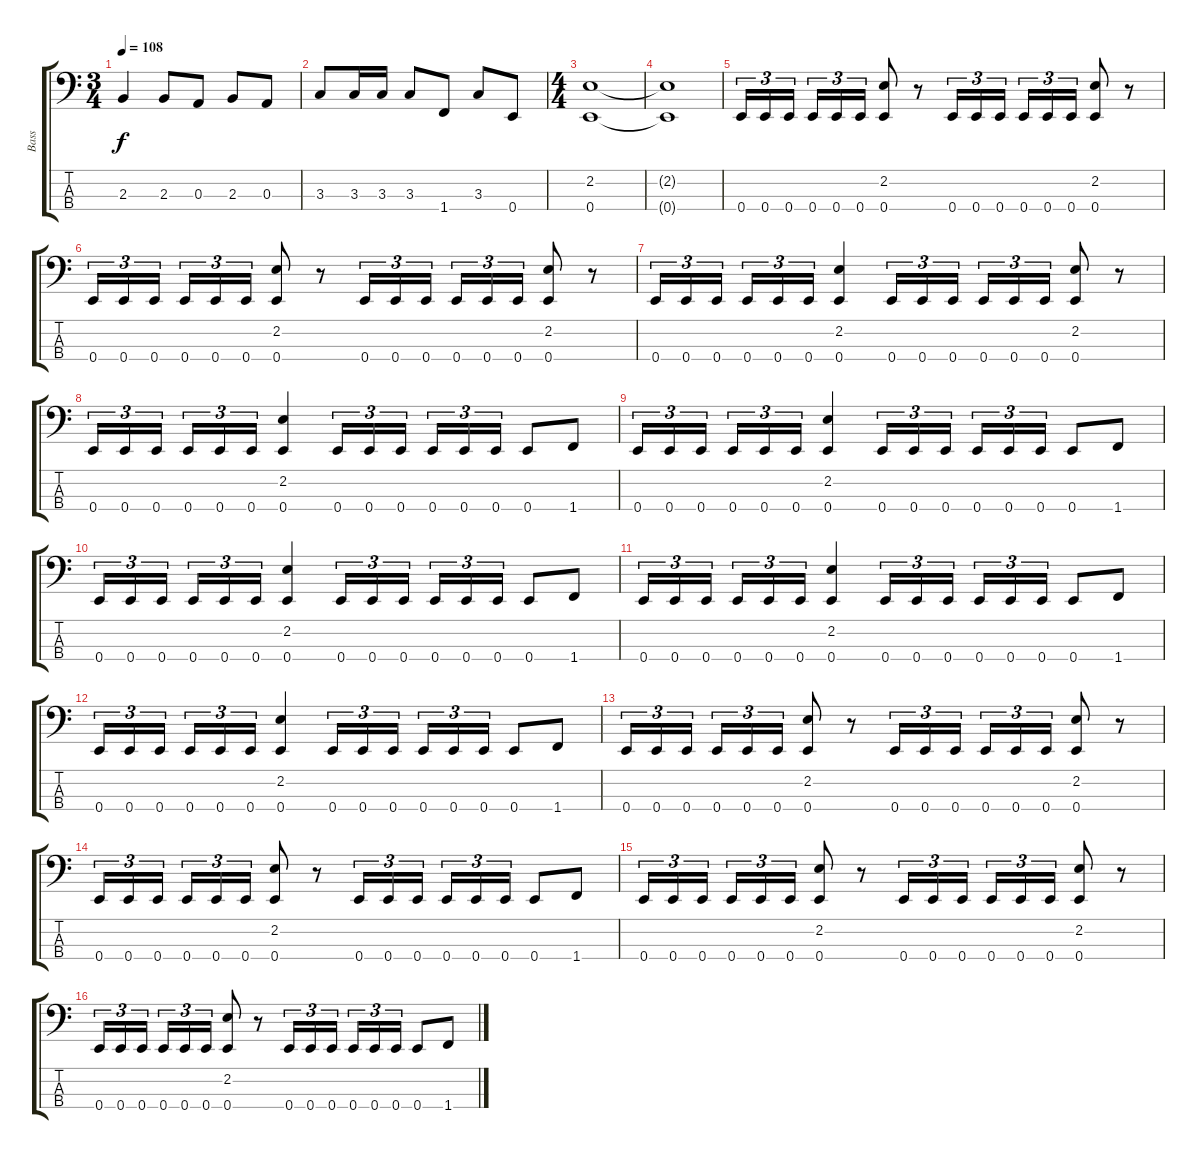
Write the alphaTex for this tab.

\track ("Bass" "Bass") {instrument electricbasspick}
\staff {score tabs}
\tuning (G2 D2 A1 E1) {hide}
\ts (3 4)
\tempo 108
\clef f4
\ks c
2.3.4{dy f} 2.3.8 0.3.8 2.3.8 0.3.8 |
3.3.8 3.3.16 3.3.16 3.3.8 1.4.8 3.3.8 0.4.8 |
\ts (4 4)
(2.2 0.4).1 |
(2.2{t} 0.4{t}).1 |
0.4.16{tu (3 2)} 0.4.16{tu (3 2)} 0.4.16{tu (3 2) beam splitsecondary} 0.4.16{tu (3 2)} 0.4.16{tu (3 2)} 0.4.16{tu (3 2)} (2.2 0.4).8 r.8 0.4.16{tu (3 2)} 0.4.16{tu (3 2)} 0.4.16{tu (3 2) beam splitsecondary} 0.4.16{tu (3 2)} 0.4.16{tu (3 2)} 0.4.16{tu (3 2)} (2.2 0.4).8 r.8 |
0.4.16{tu (3 2)} 0.4.16{tu (3 2)} 0.4.16{tu (3 2) beam splitsecondary} 0.4.16{tu (3 2)} 0.4.16{tu (3 2)} 0.4.16{tu (3 2)} (2.2 0.4).8 r.8 0.4.16{tu (3 2)} 0.4.16{tu (3 2)} 0.4.16{tu (3 2) beam splitsecondary} 0.4.16{tu (3 2)} 0.4.16{tu (3 2)} 0.4.16{tu (3 2)} (2.2 0.4).8 r.8 |
0.4.16{tu (3 2)} 0.4.16{tu (3 2)} 0.4.16{tu (3 2) beam splitsecondary} 0.4.16{tu (3 2)} 0.4.16{tu (3 2)} 0.4.16{tu (3 2)} (2.2 0.4).4 0.4.16{tu (3 2)} 0.4.16{tu (3 2)} 0.4.16{tu (3 2) beam splitsecondary} 0.4.16{tu (3 2)} 0.4.16{tu (3 2)} 0.4.16{tu (3 2)} (2.2 0.4).8 r.8 |
0.4.16{tu (3 2)} 0.4.16{tu (3 2)} 0.4.16{tu (3 2) beam splitsecondary} 0.4.16{tu (3 2)} 0.4.16{tu (3 2)} 0.4.16{tu (3 2)} (2.2 0.4).4 0.4.16{tu (3 2)} 0.4.16{tu (3 2)} 0.4.16{tu (3 2) beam splitsecondary} 0.4.16{tu (3 2)} 0.4.16{tu (3 2)} 0.4.16{tu (3 2)} 0.4.8 1.4.8 |
0.4.16{tu (3 2)} 0.4.16{tu (3 2)} 0.4.16{tu (3 2) beam splitsecondary} 0.4.16{tu (3 2)} 0.4.16{tu (3 2)} 0.4.16{tu (3 2)} (2.2 0.4).4 0.4.16{tu (3 2)} 0.4.16{tu (3 2)} 0.4.16{tu (3 2) beam splitsecondary} 0.4.16{tu (3 2)} 0.4.16{tu (3 2)} 0.4.16{tu (3 2)} 0.4.8 1.4.8 |
0.4.16{tu (3 2)} 0.4.16{tu (3 2)} 0.4.16{tu (3 2) beam splitsecondary} 0.4.16{tu (3 2)} 0.4.16{tu (3 2)} 0.4.16{tu (3 2)} (2.2 0.4).4 0.4.16{tu (3 2)} 0.4.16{tu (3 2)} 0.4.16{tu (3 2) beam splitsecondary} 0.4.16{tu (3 2)} 0.4.16{tu (3 2)} 0.4.16{tu (3 2)} 0.4.8 1.4.8 |
0.4.16{tu (3 2)} 0.4.16{tu (3 2)} 0.4.16{tu (3 2) beam splitsecondary} 0.4.16{tu (3 2)} 0.4.16{tu (3 2)} 0.4.16{tu (3 2)} (2.2 0.4).4 0.4.16{tu (3 2)} 0.4.16{tu (3 2)} 0.4.16{tu (3 2) beam splitsecondary} 0.4.16{tu (3 2)} 0.4.16{tu (3 2)} 0.4.16{tu (3 2)} 0.4.8 1.4.8 |
0.4.16{tu (3 2)} 0.4.16{tu (3 2)} 0.4.16{tu (3 2) beam splitsecondary} 0.4.16{tu (3 2)} 0.4.16{tu (3 2)} 0.4.16{tu (3 2)} (2.2 0.4).4 0.4.16{tu (3 2)} 0.4.16{tu (3 2)} 0.4.16{tu (3 2) beam splitsecondary} 0.4.16{tu (3 2)} 0.4.16{tu (3 2)} 0.4.16{tu (3 2)} 0.4.8 1.4.8 |
0.4.16{tu (3 2)} 0.4.16{tu (3 2)} 0.4.16{tu (3 2) beam splitsecondary} 0.4.16{tu (3 2)} 0.4.16{tu (3 2)} 0.4.16{tu (3 2)} (2.2 0.4).8 r.8 0.4.16{tu (3 2)} 0.4.16{tu (3 2)} 0.4.16{tu (3 2) beam splitsecondary} 0.4.16{tu (3 2)} 0.4.16{tu (3 2)} 0.4.16{tu (3 2)} (2.2 0.4).8 r.8 |
0.4.16{tu (3 2)} 0.4.16{tu (3 2)} 0.4.16{tu (3 2) beam splitsecondary} 0.4.16{tu (3 2)} 0.4.16{tu (3 2)} 0.4.16{tu (3 2)} (2.2 0.4).8 r.8 0.4.16{tu (3 2)} 0.4.16{tu (3 2)} 0.4.16{tu (3 2) beam splitsecondary} 0.4.16{tu (3 2)} 0.4.16{tu (3 2)} 0.4.16{tu (3 2)} 0.4.8 1.4.8 |
0.4.16{tu (3 2)} 0.4.16{tu (3 2)} 0.4.16{tu (3 2) beam splitsecondary} 0.4.16{tu (3 2)} 0.4.16{tu (3 2)} 0.4.16{tu (3 2)} (2.2 0.4).8 r.8 0.4.16{tu (3 2)} 0.4.16{tu (3 2)} 0.4.16{tu (3 2) beam splitsecondary} 0.4.16{tu (3 2)} 0.4.16{tu (3 2)} 0.4.16{tu (3 2)} (2.2 0.4).8 r.8 |
0.4.16{tu (3 2)} 0.4.16{tu (3 2)} 0.4.16{tu (3 2) beam splitsecondary} 0.4.16{tu (3 2)} 0.4.16{tu (3 2)} 0.4.16{tu (3 2)} (2.2 0.4).8 r.8 0.4.16{tu (3 2)} 0.4.16{tu (3 2)} 0.4.16{tu (3 2) beam splitsecondary} 0.4.16{tu (3 2)} 0.4.16{tu (3 2)} 0.4.16{tu (3 2)} 0.4.8 1.4.8
